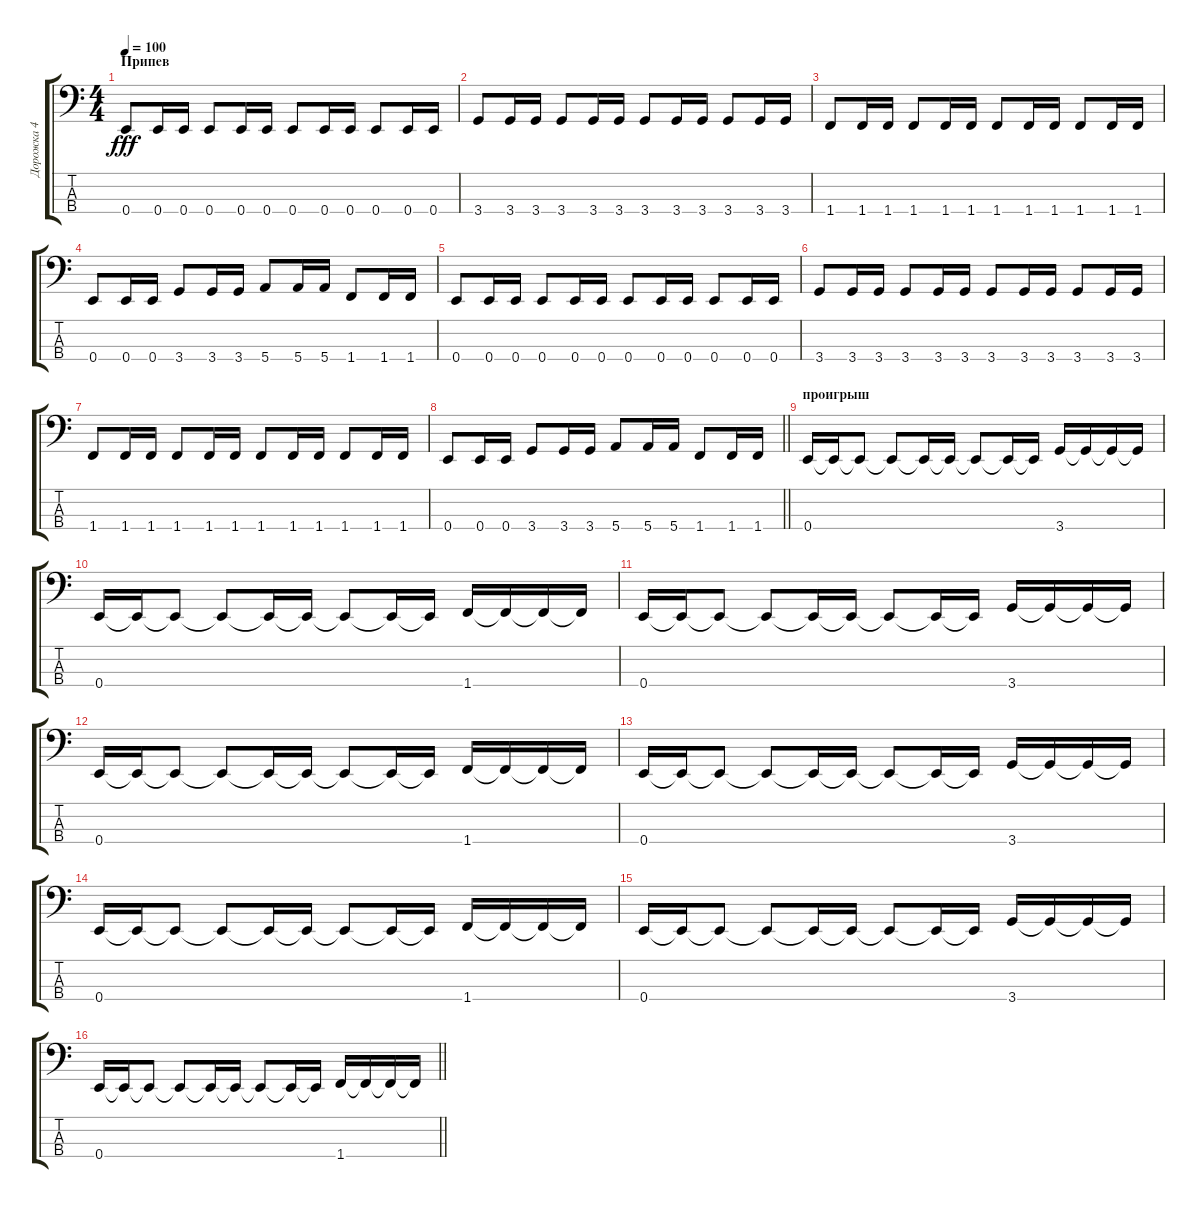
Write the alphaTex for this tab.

\track ("Дорожка 4" "Дорожка 4") {instrument electricbasspick}
\staff {score tabs}
\tuning (G2 D2 A1 E1) {hide}
\ts (4 4)
\section ("" "Припев")
\tempo 100
\clef f4
\ks c
0.4.8{dy fff} 0.4.16 0.4.16 0.4.8 0.4.16 0.4.16 0.4.8 0.4.16 0.4.16 0.4.8 0.4.16 0.4.16 |
3.4.8 3.4.16 3.4.16 3.4.8 3.4.16 3.4.16 3.4.8 3.4.16 3.4.16 3.4.8 3.4.16 3.4.16 |
1.4.8 1.4.16 1.4.16 1.4.8 1.4.16 1.4.16 1.4.8 1.4.16 1.4.16 1.4.8 1.4.16 1.4.16 |
0.4.8 0.4.16 0.4.16 3.4.8 3.4.16 3.4.16 5.4.8 5.4.16 5.4.16 1.4.8 1.4.16 1.4.16 |
0.4.8 0.4.16 0.4.16 0.4.8 0.4.16 0.4.16 0.4.8 0.4.16 0.4.16 0.4.8 0.4.16 0.4.16 |
3.4.8 3.4.16 3.4.16 3.4.8 3.4.16 3.4.16 3.4.8 3.4.16 3.4.16 3.4.8 3.4.16 3.4.16 |
1.4.8 1.4.16 1.4.16 1.4.8 1.4.16 1.4.16 1.4.8 1.4.16 1.4.16 1.4.8 1.4.16 1.4.16 |
\barLineRight lightlight
0.4.8 0.4.16 0.4.16 3.4.8 3.4.16 3.4.16 5.4.8 5.4.16 5.4.16 1.4.8 1.4.16 1.4.16 |
\section ("" "проигрыш")
0.4.16 0.4{t}.16 0.4{t}.8 0.4{t}.8 0.4{t}.16 0.4{t}.16 0.4{t}.8 0.4{t}.16 0.4{t}.16 3.4.16 3.4{t}.16 3.4{t}.16 3.4{t}.16 |
0.4.16 0.4{t}.16 0.4{t}.8 0.4{t}.8 0.4{t}.16 0.4{t}.16 0.4{t}.8 0.4{t}.16 0.4{t}.16 1.4.16 1.4{t}.16 1.4{t}.16 1.4{t}.16 |
0.4.16 0.4{t}.16 0.4{t}.8 0.4{t}.8 0.4{t}.16 0.4{t}.16 0.4{t}.8 0.4{t}.16 0.4{t}.16 3.4.16 3.4{t}.16 3.4{t}.16 3.4{t}.16 |
0.4.16 0.4{t}.16 0.4{t}.8 0.4{t}.8 0.4{t}.16 0.4{t}.16 0.4{t}.8 0.4{t}.16 0.4{t}.16 1.4.16 1.4{t}.16 1.4{t}.16 1.4{t}.16 |
0.4.16 0.4{t}.16 0.4{t}.8 0.4{t}.8 0.4{t}.16 0.4{t}.16 0.4{t}.8 0.4{t}.16 0.4{t}.16 3.4.16 3.4{t}.16 3.4{t}.16 3.4{t}.16 |
0.4.16 0.4{t}.16 0.4{t}.8 0.4{t}.8 0.4{t}.16 0.4{t}.16 0.4{t}.8 0.4{t}.16 0.4{t}.16 1.4.16 1.4{t}.16 1.4{t}.16 1.4{t}.16 |
0.4.16 0.4{t}.16 0.4{t}.8 0.4{t}.8 0.4{t}.16 0.4{t}.16 0.4{t}.8 0.4{t}.16 0.4{t}.16 3.4.16 3.4{t}.16 3.4{t}.16 3.4{t}.16 |
\barLineRight lightlight
0.4.16 0.4{t}.16 0.4{t}.8 0.4{t}.8 0.4{t}.16 0.4{t}.16 0.4{t}.8 0.4{t}.16 0.4{t}.16 1.4.16 1.4{t}.16 1.4{t}.16 1.4{t}.16
